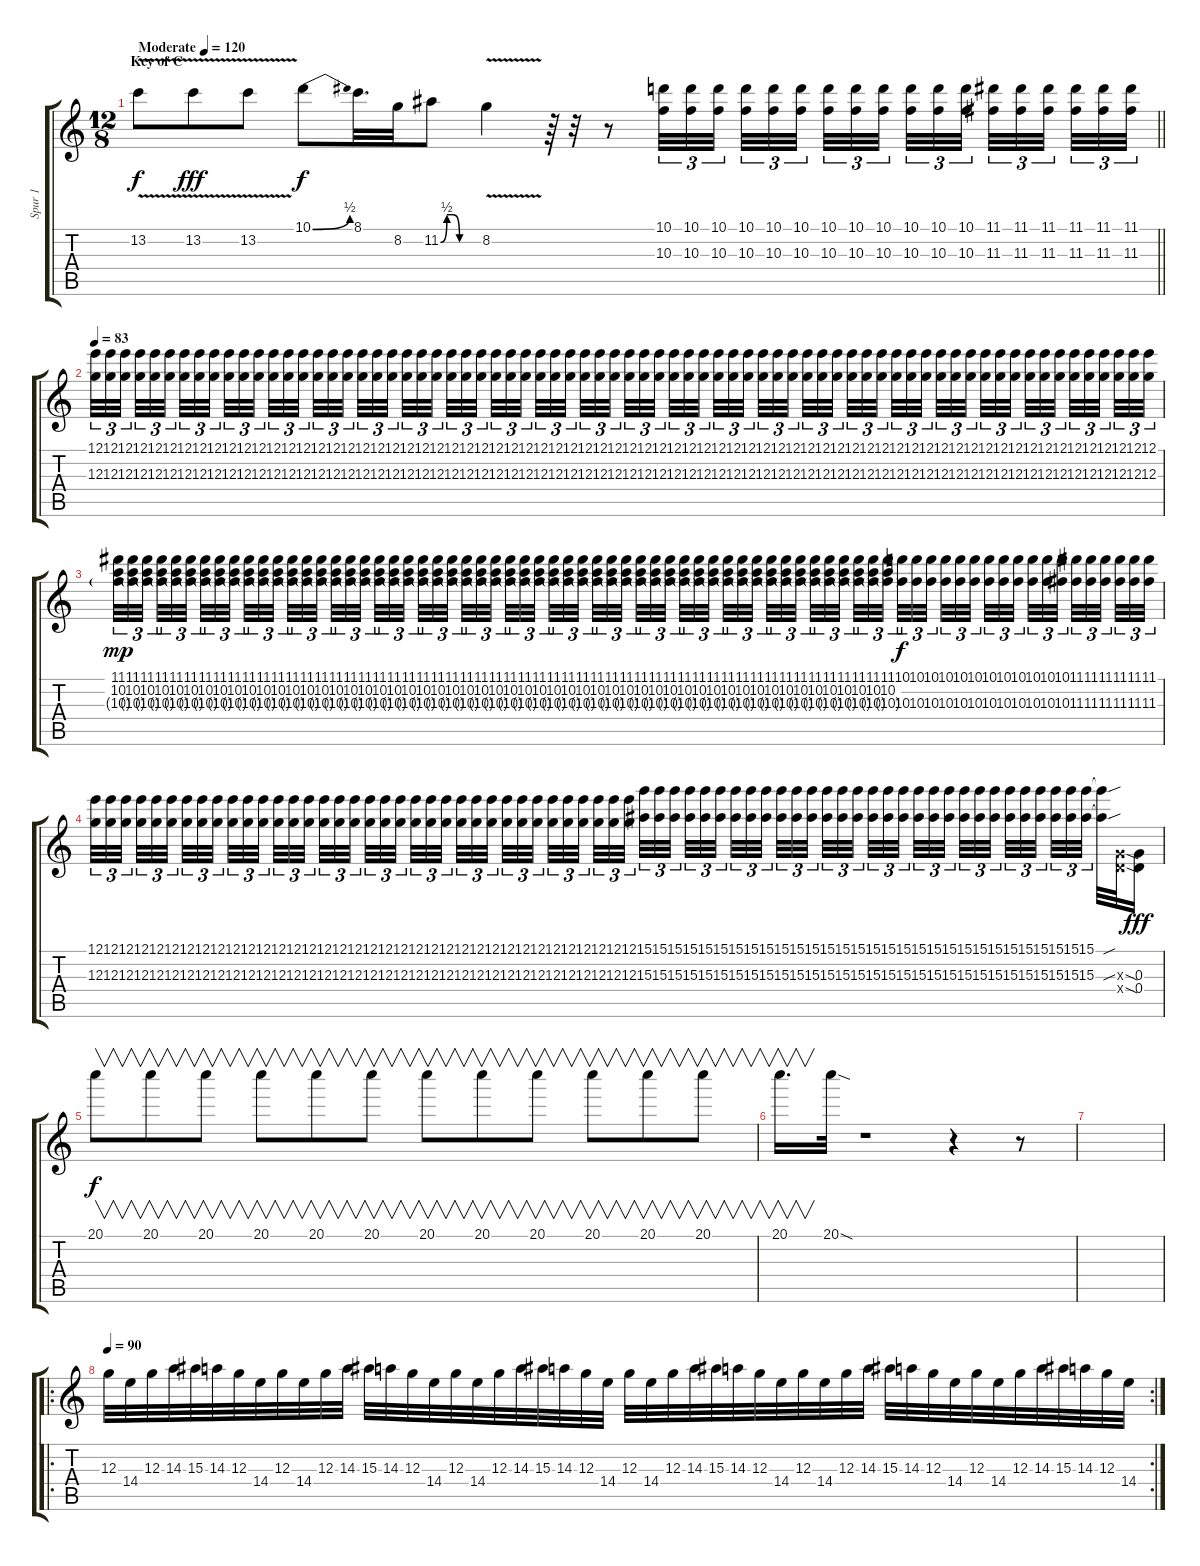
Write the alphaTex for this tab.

\track ("Spur 1" "Spur 1") {instrument overdrivenguitar}
\staff {score tabs}
\tuning (E4 B3 G3 D3 A2 E2) {hide}
\ts (12 8)
\section ("" "Key of C")
\tempo (120 "Moderate")
\clef g2
\barLineRight lightlight
\ks c
13.2{v}.8{dy f instrument overdrivenguitar} 13.2{v}.8{dy fff} 13.2{v}.8 10.1{be (bend 0 0 60 2)}.8{dy f} 8.1.32{d} 8.2.32 11.2{be (custom 0 0 10 2 20 2 30 0 60 0)}.8 8.2{v}.4 r.64 r.32 r.8 (10.1 10.3).32{tu (3 2)} (10.1 10.3).32{tu (3 2)} (10.1 10.3).32{tu (3 2) beam splitsecondary} (10.1 10.3).32{tu (3 2)} (10.1 10.3).32{tu (3 2)} (10.1 10.3).32{tu (3 2) beam splitsecondary} (10.1 10.3).32{tu (3 2)} (10.1 10.3).32{tu (3 2)} (10.1 10.3).32{tu (3 2) beam splitsecondary} (10.1 10.3).32{tu (3 2)} (10.1 10.3).32{tu (3 2)} (10.1 10.3).32{tu (3 2) beam splitsecondary} (11.1 11.3).32{tu (3 2)} (11.1 11.3).32{tu (3 2)} (11.1 11.3).32{tu (3 2) beam splitsecondary} (11.1 11.3).32{tu (3 2)} (11.1 11.3).32{tu (3 2)} (11.1 11.3).32{tu (3 2)} |
\tempo 83
(12.1 12.3).32{tu (3 2)} (12.1 12.3).32{tu (3 2)} (12.1 12.3).32{tu (3 2) beam splitsecondary} (12.1 12.3).32{tu (3 2)} (12.1 12.3).32{tu (3 2)} (12.1 12.3).32{tu (3 2) beam splitsecondary} (12.1 12.3).32{tu (3 2)} (12.1 12.3).32{tu (3 2)} (12.1 12.3).32{tu (3 2) beam splitsecondary} (12.1 12.3).32{tu (3 2)} (12.1 12.3).32{tu (3 2)} (12.1 12.3).32{tu (3 2) beam splitsecondary} (12.1 12.3).32{tu (3 2)} (12.1 12.3).32{tu (3 2)} (12.1 12.3).32{tu (3 2) beam splitsecondary} (12.1 12.3).32{tu (3 2)} (12.1 12.3).32{tu (3 2)} (12.1 12.3).32{tu (3 2)} (12.1 12.3).32{tu (3 2)} (12.1 12.3).32{tu (3 2)} (12.1 12.3).32{tu (3 2) beam splitsecondary} (12.1 12.3).32{tu (3 2)} (12.1 12.3).32{tu (3 2)} (12.1 12.3).32{tu (3 2) beam splitsecondary} (12.1 12.3).32{tu (3 2)} (12.1 12.3).32{tu (3 2)} (12.1 12.3).32{tu (3 2) beam splitsecondary} (12.1 12.3).32{tu (3 2)} (12.1 12.3).32{tu (3 2)} (12.1 12.3).32{tu (3 2) beam splitsecondary} (12.1 12.3).32{tu (3 2)} (12.1 12.3).32{tu (3 2)} (12.1 12.3).32{tu (3 2) beam splitsecondary} (12.1 12.3).32{tu (3 2)} (12.1 12.3).32{tu (3 2)} (12.1 12.3).32{tu (3 2)} (12.1 12.3).32{tu (3 2)} (12.1 12.3).32{tu (3 2)} (12.1 12.3).32{tu (3 2) beam splitsecondary} (12.1 12.3).32{tu (3 2)} (12.1 12.3).32{tu (3 2)} (12.1 12.3).32{tu (3 2) beam splitsecondary} (12.1 12.3).32{tu (3 2)} (12.1 12.3).32{tu (3 2)} (12.1 12.3).32{tu (3 2) beam splitsecondary} (12.1 12.3).32{tu (3 2)} (12.1 12.3).32{tu (3 2)} (12.1 12.3).32{tu (3 2) beam splitsecondary} (12.1 12.3).32{tu (3 2)} (12.1 12.3).32{tu (3 2)} (12.1 12.3).32{tu (3 2) beam splitsecondary} (12.1 12.3).32{tu (3 2)} (12.1 12.3).32{tu (3 2)} (12.1 12.3).32{tu (3 2)} (12.1 12.3).32{tu (3 2)} (12.1 12.3).32{tu (3 2)} (12.1 12.3).32{tu (3 2) beam splitsecondary} (12.1 12.3).32{tu (3 2)} (12.1 12.3).32{tu (3 2)} (12.1 12.3).32{tu (3 2) beam splitsecondary} (12.1 12.3).32{tu (3 2)} (12.1 12.3).32{tu (3 2)} (12.1 12.3).32{tu (3 2) beam splitsecondary} (12.1 12.3).32{tu (3 2)} (12.1 12.3).32{tu (3 2)} (12.1 12.3).32{tu (3 2) beam splitsecondary} (12.1 12.3).32{tu (3 2)} (12.1 12.3).32{tu (3 2)} (12.1 12.3).32{tu (3 2) beam splitsecondary} (12.1 12.3).32{tu (3 2)} (12.1 12.3).32{tu (3 2)} (12.1 12.3).32{tu (3 2)} |
(11.1 10.2 10.3{g}).32{tu (3 2) dy mp} (11.1 10.2 10.3{g}).32{tu (3 2)} (11.1 10.2 10.3{g}).32{tu (3 2) beam splitsecondary} (11.1 10.2 10.3{g}).32{tu (3 2)} (11.1 10.2 10.3{g}).32{tu (3 2)} (11.1 10.2 10.3{g}).32{tu (3 2) beam splitsecondary} (11.1 10.2 10.3{g}).32{tu (3 2)} (11.1 10.2 10.3{g}).32{tu (3 2)} (11.1 10.2 10.3{g}).32{tu (3 2) beam splitsecondary} (11.1 10.2 10.3{g}).32{tu (3 2)} (11.1 10.2 10.3{g}).32{tu (3 2)} (11.1 10.2 10.3{g}).32{tu (3 2) beam splitsecondary} (11.1 10.2 10.3{g}).32{tu (3 2)} (11.1 10.2 10.3{g}).32{tu (3 2)} (11.1 10.2 10.3{g}).32{tu (3 2) beam splitsecondary} (11.1 10.2 10.3{g}).32{tu (3 2)} (11.1 10.2 10.3{g}).32{tu (3 2)} (11.1 10.2 10.3{g}).32{tu (3 2)} (11.1 10.2 10.3{g}).32{tu (3 2)} (11.1 10.2 10.3{g}).32{tu (3 2)} (11.1 10.2 10.3{g}).32{tu (3 2) beam splitsecondary} (11.1 10.2 10.3{g}).32{tu (3 2)} (11.1 10.2 10.3{g}).32{tu (3 2)} (11.1 10.2 10.3{g}).32{tu (3 2) beam splitsecondary} (11.1 10.2 10.3{g}).32{tu (3 2)} (11.1 10.2 10.3{g}).32{tu (3 2)} (11.1 10.2 10.3{g}).32{tu (3 2) beam splitsecondary} (11.1 10.2 10.3{g}).32{tu (3 2)} (11.1 10.2 10.3{g}).32{tu (3 2)} (11.1 10.2 10.3{g}).32{tu (3 2) beam splitsecondary} (11.1 10.2 10.3{g}).32{tu (3 2)} (11.1 10.2 10.3{g}).32{tu (3 2)} (11.1 10.2 10.3{g}).32{tu (3 2) beam splitsecondary} (11.1 10.2 10.3{g}).32{tu (3 2)} (11.1 10.2 10.3{g}).32{tu (3 2)} (11.1 10.2 10.3{g}).32{tu (3 2)} (11.1 10.2 10.3{g}).32{tu (3 2)} (11.1 10.2 10.3{g}).32{tu (3 2)} (11.1 10.2 10.3{g}).32{tu (3 2) beam splitsecondary} (11.1 10.2 10.3{g}).32{tu (3 2)} (11.1 10.2 10.3{g}).32{tu (3 2)} (11.1 10.2 10.3{g}).32{tu (3 2) beam splitsecondary} (11.1 10.2 10.3{g}).32{tu (3 2)} (11.1 10.2 10.3{g}).32{tu (3 2)} (11.1 10.2 10.3{g}).32{tu (3 2) beam splitsecondary} (11.1 10.2 10.3{g}).32{tu (3 2)} (11.1 10.2 10.3{g}).32{tu (3 2)} (11.1 10.2 10.3{g}).32{tu (3 2) beam splitsecondary} (11.1 10.2 10.3{g}).32{tu (3 2)} (11.1 10.2 10.3{g}).32{tu (3 2)} (11.1 10.2 10.3{g}).32{tu (3 2) beam splitsecondary} (11.1 10.2 10.3{g}).32{tu (3 2)} (11.1 10.2 10.3{g}).32{tu (3 2)} (11.1 10.2 10.3{g}).32{tu (3 2)} (10.1 10.3).32{tu (3 2) dy f} (10.1 10.3).32{tu (3 2)} (10.1 10.3).32{tu (3 2) beam splitsecondary} (10.1 10.3).32{tu (3 2)} (10.1 10.3).32{tu (3 2)} (10.1 10.3).32{tu (3 2) beam splitsecondary} (10.1 10.3).32{tu (3 2)} (10.1 10.3).32{tu (3 2)} (10.1 10.3).32{tu (3 2) beam splitsecondary} (10.1 10.3).32{tu (3 2)} (10.1 10.3).32{tu (3 2)} (10.1 10.3).32{tu (3 2) beam splitsecondary} (11.1 11.3).32{tu (3 2)} (11.1 11.3).32{tu (3 2)} (11.1 11.3).32{tu (3 2) beam splitsecondary} (11.1 11.3).32{tu (3 2)} (11.1 11.3).32{tu (3 2)} (11.1 11.3).32{tu (3 2)} |
(12.1 12.3).32{tu (3 2)} (12.1 12.3).32{tu (3 2)} (12.1 12.3).32{tu (3 2) beam splitsecondary} (12.1 12.3).32{tu (3 2)} (12.1 12.3).32{tu (3 2)} (12.1 12.3).32{tu (3 2) beam splitsecondary} (12.1 12.3).32{tu (3 2)} (12.1 12.3).32{tu (3 2)} (12.1 12.3).32{tu (3 2) beam splitsecondary} (12.1 12.3).32{tu (3 2)} (12.1 12.3).32{tu (3 2)} (12.1 12.3).32{tu (3 2) beam splitsecondary} (12.1 12.3).32{tu (3 2)} (12.1 12.3).32{tu (3 2)} (12.1 12.3).32{tu (3 2) beam splitsecondary} (12.1 12.3).32{tu (3 2)} (12.1 12.3).32{tu (3 2)} (12.1 12.3).32{tu (3 2)} (12.1 12.3).32{tu (3 2)} (12.1 12.3).32{tu (3 2)} (12.1 12.3).32{tu (3 2) beam splitsecondary} (12.1 12.3).32{tu (3 2)} (12.1 12.3).32{tu (3 2)} (12.1 12.3).32{tu (3 2) beam splitsecondary} (12.1 12.3).32{tu (3 2)} (12.1 12.3).32{tu (3 2)} (12.1 12.3).32{tu (3 2) beam splitsecondary} (12.1 12.3).32{tu (3 2)} (12.1 12.3).32{tu (3 2)} (12.1 12.3).32{tu (3 2) beam splitsecondary} (12.1 12.3).32{tu (3 2)} (12.1 12.3).32{tu (3 2)} (12.1 12.3).32{tu (3 2) beam splitsecondary} (12.1 12.3).32{tu (3 2)} (12.1 12.3).32{tu (3 2)} (12.1 12.3).32{tu (3 2)} (15.1 15.3).32{tu (3 2)} (15.1 15.3).32{tu (3 2)} (15.1 15.3).32{tu (3 2) beam splitsecondary} (15.1 15.3).32{tu (3 2)} (15.1 15.3).32{tu (3 2)} (15.1 15.3).32{tu (3 2) beam splitsecondary} (15.1 15.3).32{tu (3 2)} (15.1 15.3).32{tu (3 2)} (15.1 15.3).32{tu (3 2) beam splitsecondary} (15.1 15.3).32{tu (3 2)} (15.1 15.3).32{tu (3 2)} (15.1 15.3).32{tu (3 2) beam splitsecondary} (15.1 15.3).32{tu (3 2)} (15.1 15.3).32{tu (3 2)} (15.1 15.3).32{tu (3 2) beam splitsecondary} (15.1 15.3).32{tu (3 2)} (15.1 15.3).32{tu (3 2)} (15.1 15.3).32{tu (3 2)} (15.1 15.3).32{tu (3 2)} (15.1 15.3).32{tu (3 2)} (15.1 15.3).32{tu (3 2) beam splitsecondary} (15.1 15.3).32{tu (3 2)} (15.1 15.3).32{tu (3 2)} (15.1 15.3).32{tu (3 2) beam splitsecondary} (15.1 15.3).32{tu (3 2)} (15.1 15.3).32{tu (3 2)} (15.1 15.3).32{tu (3 2) beam splitsecondary} (15.1 15.3).32{tu (3 2)} (15.1 15.3).32{tu (3 2)} (15.1 15.3).32{tu (3 2) beam splitsecondary} (15.1{sou t} 15.3{sou t}).32 (0.3{sod x} 0.4{sod x}).32 (0.3 0.4).16{dy fff} |
20.1.8{v dy f} 20.1.8{v} 20.1.8{v} 20.1.8{v} 20.1.8{v} 20.1.8{v} 20.1.8{v} 20.1.8{v} 20.1.8{v} 20.1.8{v} 20.1.8{v} 20.1.8{v} |
20.1.16{v d} 20.1{sod}.32 r.1 r.4 r.8{volume 13} |
|
\ro
\rc 2
\tempo 90
12.3.32 14.4.32 12.3.32 14.3.32 15.3.32 14.3.32 12.3.32 14.4.32 12.3.32 14.4.32 12.3.32 14.3.32 15.3.32 14.3.32 12.3.32 14.4.32 12.3.32 14.4.32 12.3.32 14.3.32 15.3.32 14.3.32 12.3.32 14.4.32 12.3.32 14.4.32 12.3.32 14.3.32 15.3.32 14.3.32 12.3.32 14.4.32 12.3.32 14.4.32 12.3.32 14.3.32 15.3.32 14.3.32 12.3.32 14.4.32 12.3.32 14.4.32 12.3.32 14.3.32 15.3.32 14.3.32 12.3.32 14.4.32
